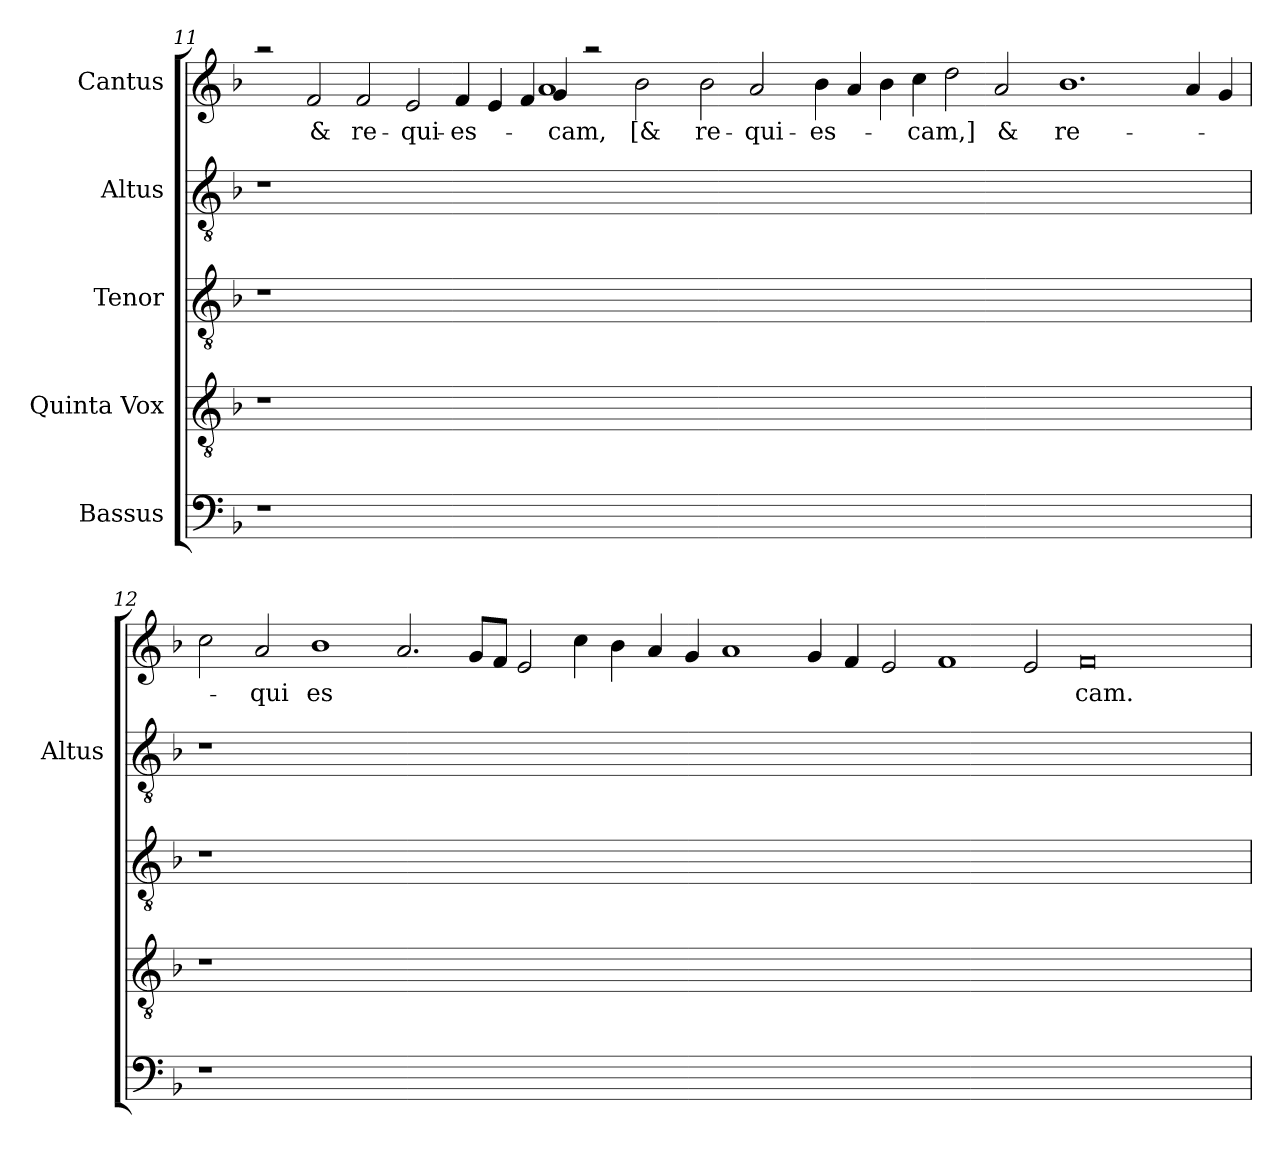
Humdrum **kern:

**kern	**kern	**kern	**kern	**kern	**text
*part5	*part4	*part3	*part2	*part1	*part1
*staff5	*staff4	*staff3	*staff2	*staff1	*staff1
*I"Bassus	*I"Quinta Vox	*I"Tenor	*I"Altus	*I"Cantus	*
*	*	*	*I'Altus	*	*
!!LO:LB:g=z
*clefF4	*clefGv2	*clefGv2	*clefGv2	*clefG2	*
*k[b-]	*k[b-]	*k[b-]	*k[b-]	*k[b-]	*
*F:	*F:	*F:	*F:	*F:	*
=11	=11	=11	=11	=11	=11
*	*	*	*	*^	*
1r	1r	1r	1r	2raa	0ryy	.
!	!	!	!	!	!	!LO:LY:b
.	.	.	.	2f/	.	&
!	!	!	!	!	!	!LO:LY:b
000ryy	000ryy	000ryy	000ryy	2f/	.	re-
!	!	!	!	!	!	!LO:LY:b
.	.	.	.	2e/	.	-qui-
!	!	!	!	!	!	!LO:LY:b
.	.	.	.	4f/	2.ryy	-es-
.	.	.	.	4e/	.	.
.	.	.	.	4f/	.	.
!	!	!	!	!	!	!LO:LY:b
.	.	.	.	4g/	1a	-cam,
.	.	.	.	2raa	.	.
!	!	!	!	!	!	!LO:LY:b
.	.	.	.	2b-\	.	-[&
.	.	.	.	.	1ryy	.
!	!	!	!	!	!	!LO:LY:b
.	.	.	.	2b-\	.	re-
!	!	!	!	!	!	!LO:LY:b
.	.	.	.	2a/	.	-qui-
.	.	.	.	.	1ryy	.
!	!	!	!	!	!	!LO:LY:b
.	.	.	.	4b-\	.	-es-
.	.	.	.	4a/	.	.
.	.	.	.	4b-\	.	.
!	!	!	!	!	!	!LO:LY:b
.	.	.	.	4cc\	1ryy	-cam,]
.	.	.	.	2dd\	.	.
!	!	!	!	!	!	!LO:LY:b
.	.	.	.	2a/	.	&
.	.	.	.	.	1ryy	.
!	!	!	!	!	!	!LO:LY:b
.	.	.	.	1.b-	.	re-
.	.	.	.	.	1ryy	.
.	.	.	.	4a/	.	.
.	.	.	.	4g/	4ryy	.
*	*	*	*	*v	*v	*
!!LO:LB:g=z
=12	=12	=12	=12	=12	=12
1r	1r	1r	1r	2cc\	.
!	!	!	!	!	!LO:LY:b
.	.	.	.	2a/	qui
!	!	!	!	!	!LO:LY:b
000ryy	000ryy	000ryy	000ryy	1b-	es
.	.	.	.	2.a/	.
.	.	.	.	8g/L	.
.	.	.	.	8f/J	.
.	.	.	.	2e/	.
.	.	.	.	4cc\	.
.	.	.	.	4b-\	.
.	.	.	.	4a/	.
.	.	.	.	4g/	.
.	.	.	.	1a	.
.	.	.	.	4g/	.
.	.	.	.	4f/	.
.	.	.	.	2e/	.
.	.	.	.	1f	.
.	.	.	.	2e/	.
!	!	!	!	!	!LO:LY:b
.	.	.	.	0f	cam.
1ryy	1ryy	1ryy	1ryy	.	.
=!	=!	=!	=!	=!	=!
*-	*-	*-	*-	*-	*-
